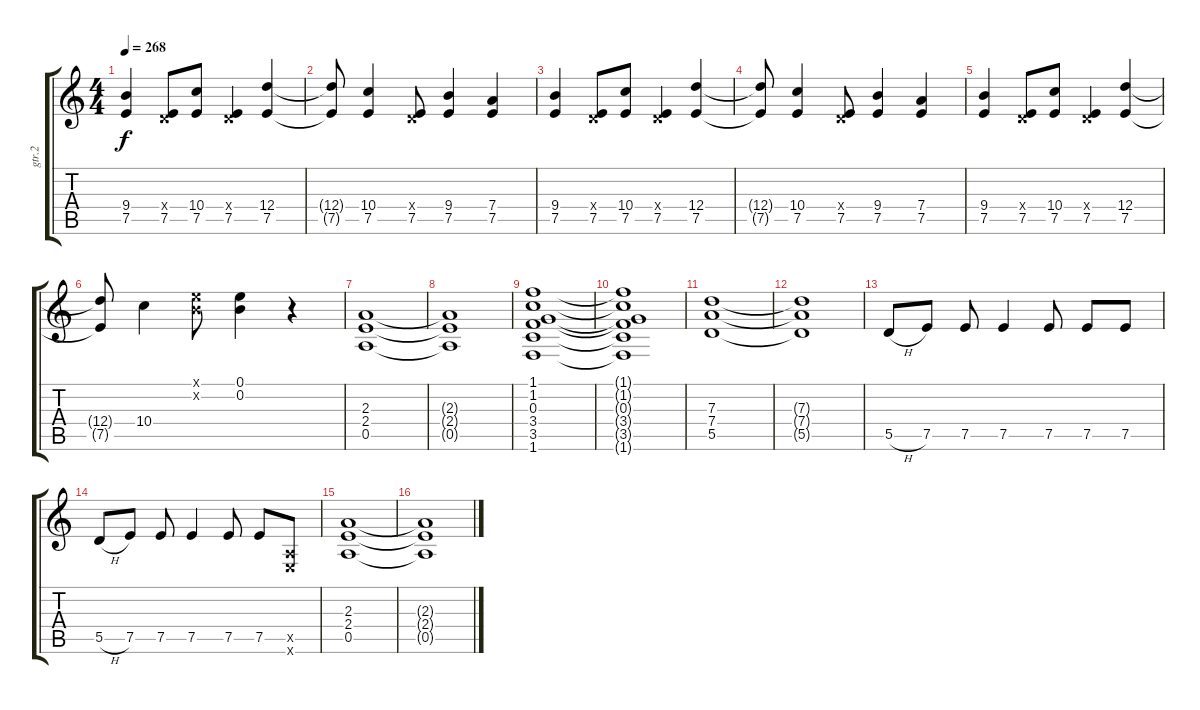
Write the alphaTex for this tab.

\track ("gtr.2" "gtr.2") {instrument distortionguitar}
\staff {score tabs}
\tuning (E4 B3 G3 D3 A2 E2) {hide}
\ts (4 4)
\tempo 268
\clef g2
\ks c
(9.4 7.5).4{dy f} (0.4{x} 7.5).8 (10.4 7.5).8 (0.4{x} 7.5).4 (12.4 7.5).4 |
(12.4{t} 7.5{t}).8 (10.4 7.5).4 (0.4{x} 7.5).8 (9.4 7.5).4 (7.4 7.5).4 |
(9.4 7.5).4 (0.4{x} 7.5).8 (10.4 7.5).8 (0.4{x} 7.5).4 (12.4 7.5).4 |
(12.4{t} 7.5{t}).8 (10.4 7.5).4 (0.4{x} 7.5).8 (9.4 7.5).4 (7.4 7.5).4 |
(9.4 7.5).4 (0.4{x} 7.5).8 (10.4 7.5).8 (0.4{x} 7.5).4 (12.4 7.5).4 |
(12.4{t} 7.5{t}).8 10.4.4 (0.1{x} 0.2{x}).8 (0.1 0.2).4 r.4 |
(2.3 2.4 0.5).1 |
(2.3{t} 2.4{t} 0.5{t}).1 |
(1.1 1.2 0.3 3.4 3.5 1.6).1 |
(1.1{t} 1.2{t} 0.3{t} 3.4{t} 3.5{t} 1.6{t}).1 |
(7.3 7.4 5.5).1 |
(7.3{t} 7.4{t} 5.5{t}).1 |
5.5{h}.8 7.5.8 7.5.8 7.5.4 7.5.8 7.5.8 7.5.8 |
5.5{h}.8 7.5.8 7.5.8 7.5.4 7.5.8 7.5.8 (0.5{x} 0.6{x}).8 |
(2.3 2.4 0.5).1 |
(2.3{t} 2.4{t} 0.5{t}).1
